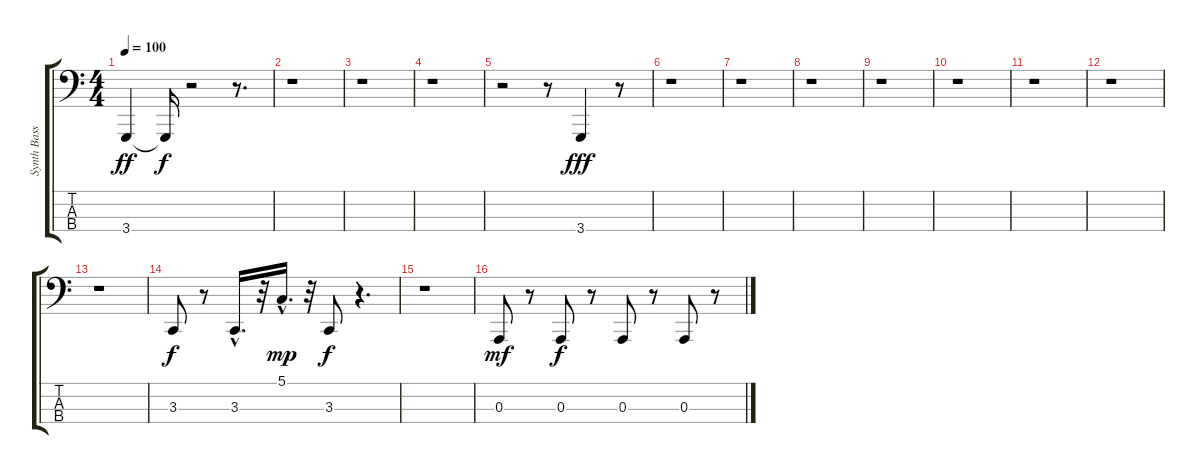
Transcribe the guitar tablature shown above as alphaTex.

\track ("Synth Bass" "Synth Bass") {instrument lead8bassandlead}
\staff {score tabs}
\tuning (G2 D2 A1 E1) {hide}
\ts (4 4)
\tempo 100
\clef f4
\ks c
3.4.4{dy ff instrument lead8bassandlead} 3.4{t}.16{dy f} r.2 r.8{d} |
r.1 |
r.1 |
r.1 |
r.2 r.8 3.4.4{dy fff} r.8 |
r.1 |
r.1 |
r.1 |
r.1 |
r.1 |
r.1 |
r.1 |
r.1 |
3.3.8{dy f} r.8 3.3{hac}.16{d} r.32 5.1{hac}.16{d dy mp} r.32 3.3.8{dy f} r.4{d} |
r.1 |
0.3.8{dy mf} r.8 0.3.8{dy f} r.8 0.3.8 r.8 0.3.8 r.8
